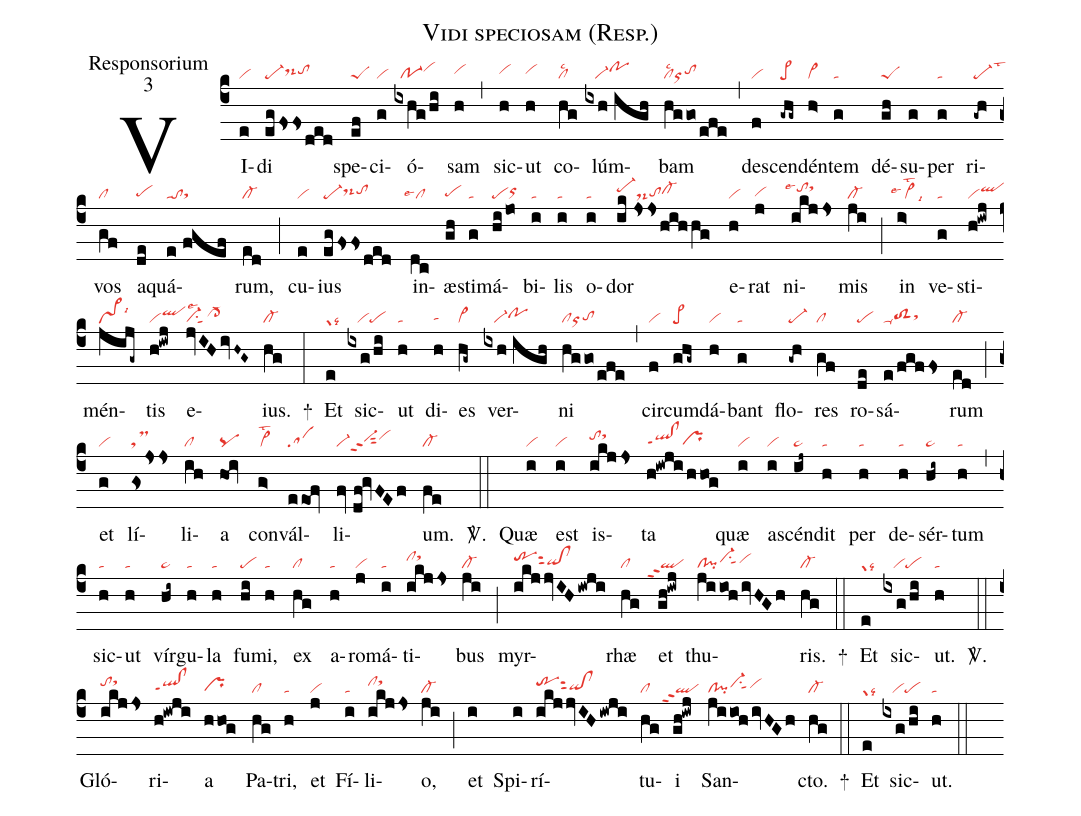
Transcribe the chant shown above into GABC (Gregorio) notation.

name:Vidi speciosam (Resp.);
office-part:Responsorium;
mode:3;
nabc-lines:1;
%%
(c4)
VI(e|vi)di(eg/fssded|pe-ds-hhtohh) spe(ef|peS)ci(g|vi)ó(ixhg/hi|//po-1vihi)sam(h|vihh) (,)
sic(h|vihh)ut(h|vihh) co(hg|cllsc2)lúm(ixh//igh|///vi-pohi)bam(hggo/efe|cllsc2ortohh) (,)
de(f|vi)scen(-ghg~|pe>)dén(h>|vi>)tem(g|ta) dé(gh|peS)su(g)per(g|ta) ri(-gh|pe-lst3)vos(gf|cl) a(de|pehg)quá(e//fgef|tatosthg)rum,(ed|cl-) (;)
cu(e|vi)ius(eg/fss/ded|pe-ds-hhtohh) in(dc|``cllse4)æ(gh|pehg)sti(g|ta)má(hi/jo|peorhh)bi(i|ta)lis(i|ta) o(i|ta)dor(ik//jss/hihhg|pe-hids-tohgcl-hh) e(h|vi)rat(j|vihg) ni(ikjjs|``tohilse4sthj)mis(ji|cl-) (;)
in(i>|``vi>lst2lse4lsi9) ve(g|ta)sti(h!iwj|viqlhi)mén(jijg~|vs>lsi6)tis(h!iwj|viqlhilse3) e(jvIHivH~G~|vi-su1sut1cl->hh)ius.(hg|cl-) +(:)
Et(e|grlsc3lsi6) sic(ixg/hi|///vipe)ut(h|ta) di(h|tahg)es(hg~|vi>) ver(ixh//igh|///vi-pohh)ni(hggo/e!f!e|clortohg) (,)
cir(f|vi)cum(ghg~|pe>)dá(h|vi)bant(g|ta) flo(-gh|pe-)res(gf|cl) ro(de|pe)sá(e/fgffs|ta-toS2hgsthh)rum(ed|cl-) (;)
et(g|vi) lí(gsjss|tsM)li(ih|cl)a(hOi|pq) con(g>|vi>lst2)vál(eeOf|sa)li(fv//df!gvFEf|vi-vi-hhppt2sut2vihi)um.(fe|cl-) <sp>V/</sp>.(::)
Quæ(i|vi) est(i|vi) is(ikjjs|tohisthj)ta(h!iwji/hhog|qlhg!clhgppt1prhg) quæ(i|vi) a(i|vi)scén(ij~|ta>)dit(h|ta) per(h|ta) de(h|ta)sér(hi~|ta>)tum(h|ta) (,)
sic(h|ta)ut(h|ta) vír(hi~|ta>)gu(h|ta)la(h|ta) fu(hi|pe)mi,(h|ta) ex(hg|cl) a(h|ta)ro(j|vi)má(i|ta)ti(ikjjs|clhisthj)bus(ji|cl-) (;)
myr(ikjjvIH/iwji|trhisut2qihg!clhg)rhæ(hg|cl) et(gh!iwj|```qlppt2) thu(jiioh/ivHGh|cl!pivi-hhsu1sut1vihh)ris.(hg|cl-) +(::)
Et(e|grlsc3lsi6) sic(ixg/hi|///vipe)ut.(h|ta) <sp>V/</sp>.(::)
Gló(ikjjs|tohisthj)ri(h!iwji|qlhg!clhgppt1)a(hhog|prhg) Pa(hg|cl)tri,(h|ta) et(j|vi) Fí(i|ta)li(ikjjs|clhisthj)o,(ji|cl-) (;)
et(i) Spi(i)rí(ikjjvIH/iwji|trhisut2qihg!clhg)tu(hg|cl)i(gh!iwj|```qlppt2) San(jiioh/ivHGh|cl!pivi-hhsu1sut1vihh)cto.(hg|cl-) +(::)
Et(e|grlsc3lsi6) sic(ixg/hi|///vipe)ut.(h|ta) (::)
